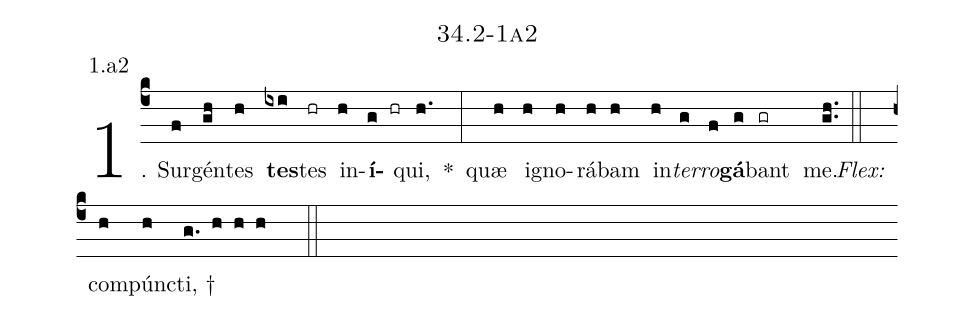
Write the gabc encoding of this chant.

name: 34.2-1a2;
annotation: 1.a2;
%%
(c4)1. Sur(f)gén(gh)tes(h) <b>tes</b>(ixi)tes(hr) in(h)<b>í</b>(g hr)qui,(h.) *(:) quæ(h) i(h)gno(h)rá(h)bam(h) in(h)<i>ter</i>(g)<i>ro</i>(f)<b>gá</b>(g)bant(gr) me.(gh..) (::)
<i>Flex:</i>()  com(h)púnc(h)ti, †(g. h h h  ::)

%E(h) u(h) o(g) u(f) a(g) e.(gh..) (::)
